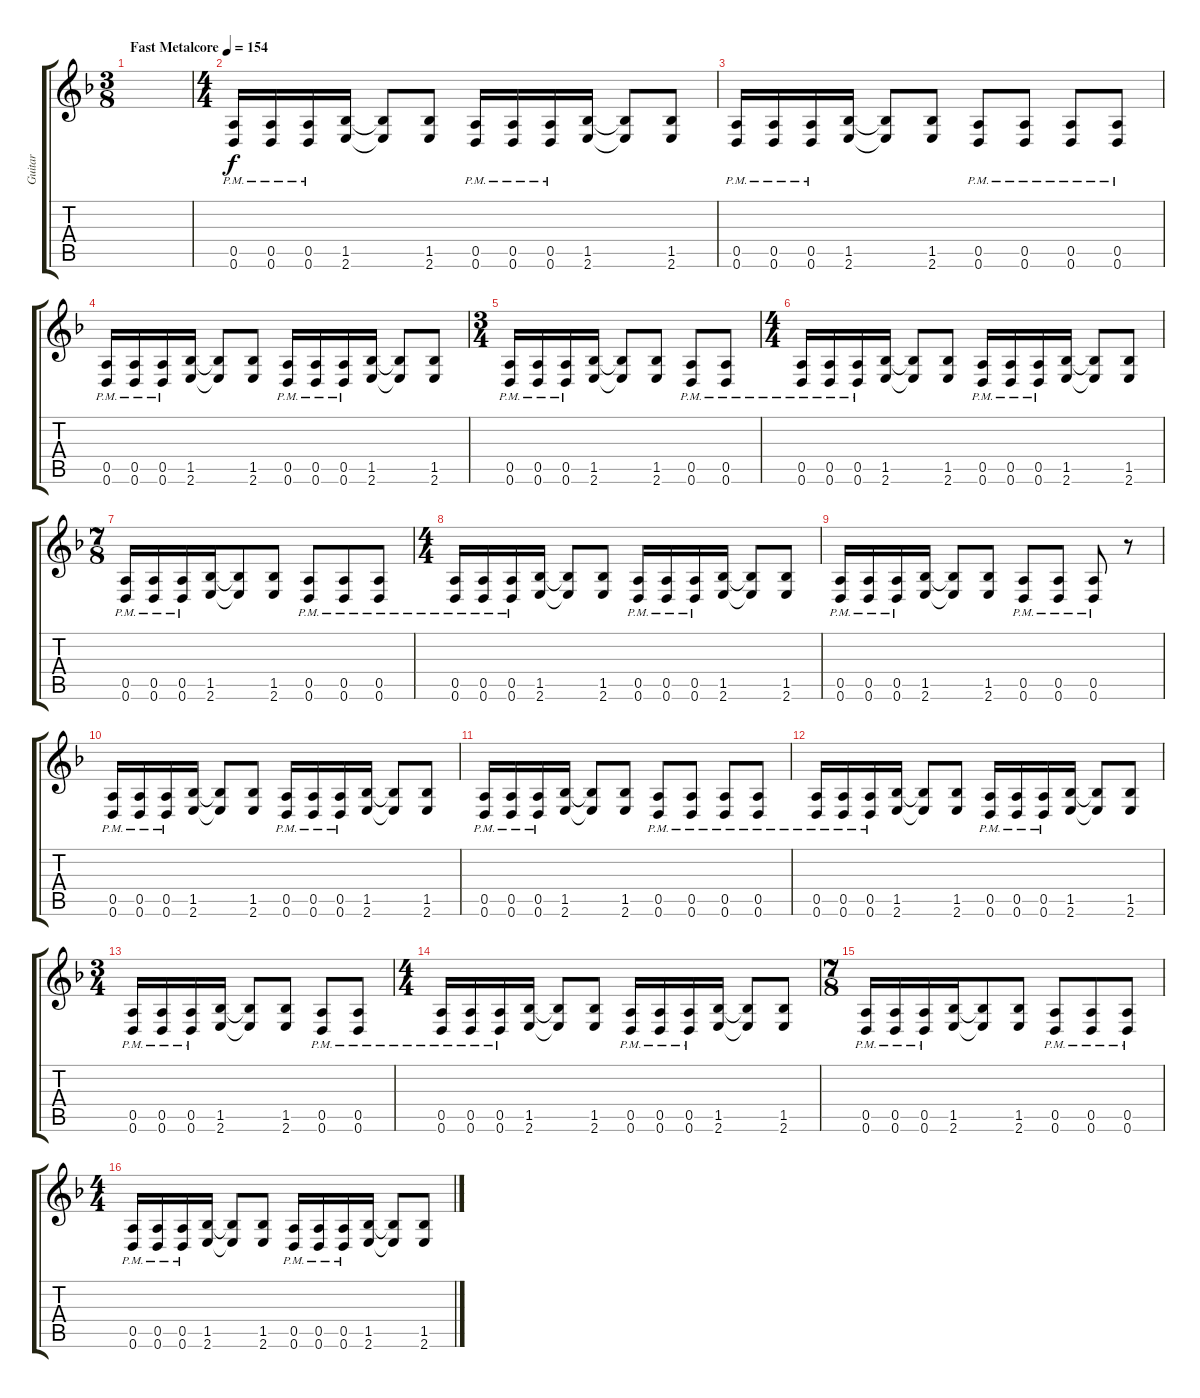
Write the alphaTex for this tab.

\track ("Guitar" "Guitar") {instrument distortionguitar}
\staff {score tabs}
\tuning (E4 B3 G3 D3 A2 D2) {hide}
\ts (3 8)
\tempo (154 "Fast Metalcore")
\clef g2
\ks dminor
|
\ts (4 4)
(0.5{pm} 0.6{pm}).16 (0.5{pm} 0.6{pm}).16 (0.5{pm} 0.6{pm}).16 (1.5 2.6).16 (1.5{t} 2.6{t}).8 (1.5 2.6).8 (0.5{pm} 0.6{pm}).16 (0.5{pm} 0.6{pm}).16 (0.5{pm} 0.6{pm}).16 (1.5 2.6).16 (1.5{t} 2.6{t}).8 (1.5 2.6).8 |
(0.5{pm} 0.6{pm}).16 (0.5{pm} 0.6{pm}).16 (0.5{pm} 0.6{pm}).16 (1.5 2.6).16 (1.5{t} 2.6{t}).8 (1.5 2.6).8 (0.5{pm} 0.6{pm}).8 (0.5{pm} 0.6{pm}).8 (0.5{pm} 0.6{pm}).8 (0.5{pm} 0.6{pm}).8 |
(0.5{pm} 0.6{pm}).16 (0.5{pm} 0.6{pm}).16 (0.5{pm} 0.6{pm}).16 (1.5 2.6).16 (1.5{t} 2.6{t}).8 (1.5 2.6).8 (0.5{pm} 0.6{pm}).16 (0.5{pm} 0.6{pm}).16 (0.5{pm} 0.6{pm}).16 (1.5 2.6).16 (1.5{t} 2.6{t}).8 (1.5 2.6).8 |
\ts (3 4)
(0.5{pm} 0.6{pm}).16 (0.5{pm} 0.6{pm}).16 (0.5{pm} 0.6{pm}).16 (1.5 2.6).16 (1.5{t} 2.6{t}).8 (1.5 2.6).8 (0.5{pm} 0.6{pm}).8 (0.5{pm} 0.6{pm}).8 |
\ts (4 4)
(0.5{pm} 0.6{pm}).16 (0.5{pm} 0.6{pm}).16 (0.5{pm} 0.6{pm}).16 (1.5 2.6).16 (1.5{t} 2.6{t}).8 (1.5 2.6).8 (0.5{pm} 0.6{pm}).16 (0.5{pm} 0.6{pm}).16 (0.5{pm} 0.6{pm}).16 (1.5 2.6).16 (1.5{t} 2.6{t}).8 (1.5 2.6).8 |
\ts (7 8)
(0.5{pm} 0.6{pm}).16 (0.5{pm} 0.6{pm}).16 (0.5{pm} 0.6{pm}).16 (1.5 2.6).16 (1.5{t} 2.6{t}).8 (1.5 2.6).8 (0.5{pm} 0.6{pm}).8 (0.5{pm} 0.6{pm}).8 (0.5{pm} 0.6{pm}).8 |
\ts (4 4)
(0.5{pm} 0.6{pm}).16 (0.5{pm} 0.6{pm}).16 (0.5{pm} 0.6{pm}).16 (1.5 2.6).16 (1.5{t} 2.6{t}).8 (1.5 2.6).8 (0.5{pm} 0.6{pm}).16 (0.5{pm} 0.6{pm}).16 (0.5{pm} 0.6{pm}).16 (1.5 2.6).16 (1.5{t} 2.6{t}).8 (1.5 2.6).8 |
(0.5{pm} 0.6{pm}).16 (0.5{pm} 0.6{pm}).16 (0.5{pm} 0.6{pm}).16 (1.5 2.6).16 (1.5{t} 2.6{t}).8 (1.5 2.6).8 (0.5{pm} 0.6{pm}).8 (0.5{pm} 0.6{pm}).8 (0.5{pm} 0.6{pm}).8 r.8 |
(0.5{pm} 0.6{pm}).16 (0.5{pm} 0.6{pm}).16 (0.5{pm} 0.6{pm}).16 (1.5 2.6).16 (1.5{t} 2.6{t}).8 (1.5 2.6).8 (0.5{pm} 0.6{pm}).16 (0.5{pm} 0.6{pm}).16 (0.5{pm} 0.6{pm}).16 (1.5 2.6).16 (1.5{t} 2.6{t}).8 (1.5 2.6).8 |
(0.5{pm} 0.6{pm}).16 (0.5{pm} 0.6{pm}).16 (0.5{pm} 0.6{pm}).16 (1.5 2.6).16 (1.5{t} 2.6{t}).8 (1.5 2.6).8 (0.5{pm} 0.6{pm}).8 (0.5{pm} 0.6{pm}).8 (0.5{pm} 0.6{pm}).8 (0.5{pm} 0.6{pm}).8 |
(0.5{pm} 0.6{pm}).16 (0.5{pm} 0.6{pm}).16 (0.5{pm} 0.6{pm}).16 (1.5 2.6).16 (1.5{t} 2.6{t}).8 (1.5 2.6).8 (0.5{pm} 0.6{pm}).16 (0.5{pm} 0.6{pm}).16 (0.5{pm} 0.6{pm}).16 (1.5 2.6).16 (1.5{t} 2.6{t}).8 (1.5 2.6).8 |
\ts (3 4)
(0.5{pm} 0.6{pm}).16 (0.5{pm} 0.6{pm}).16 (0.5{pm} 0.6{pm}).16 (1.5 2.6).16 (1.5{t} 2.6{t}).8 (1.5 2.6).8 (0.5{pm} 0.6{pm}).8 (0.5{pm} 0.6{pm}).8 |
\ts (4 4)
(0.5{pm} 0.6{pm}).16 (0.5{pm} 0.6{pm}).16 (0.5{pm} 0.6{pm}).16 (1.5 2.6).16 (1.5{t} 2.6{t}).8 (1.5 2.6).8 (0.5{pm} 0.6{pm}).16 (0.5{pm} 0.6{pm}).16 (0.5{pm} 0.6{pm}).16 (1.5 2.6).16 (1.5{t} 2.6{t}).8 (1.5 2.6).8 |
\ts (7 8)
(0.5{pm} 0.6{pm}).16 (0.5{pm} 0.6{pm}).16 (0.5{pm} 0.6{pm}).16 (1.5 2.6).16 (1.5{t} 2.6{t}).8 (1.5 2.6).8 (0.5{pm} 0.6{pm}).8 (0.5{pm} 0.6{pm}).8 (0.5{pm} 0.6{pm}).8 |
\ts (4 4)
(0.5{pm} 0.6{pm}).16 (0.5{pm} 0.6{pm}).16 (0.5{pm} 0.6{pm}).16 (1.5 2.6).16 (1.5{t} 2.6{t}).8 (1.5 2.6).8 (0.5{pm} 0.6{pm}).16 (0.5{pm} 0.6{pm}).16 (0.5{pm} 0.6{pm}).16 (1.5 2.6).16 (1.5{t} 2.6{t}).8 (1.5 2.6).8
